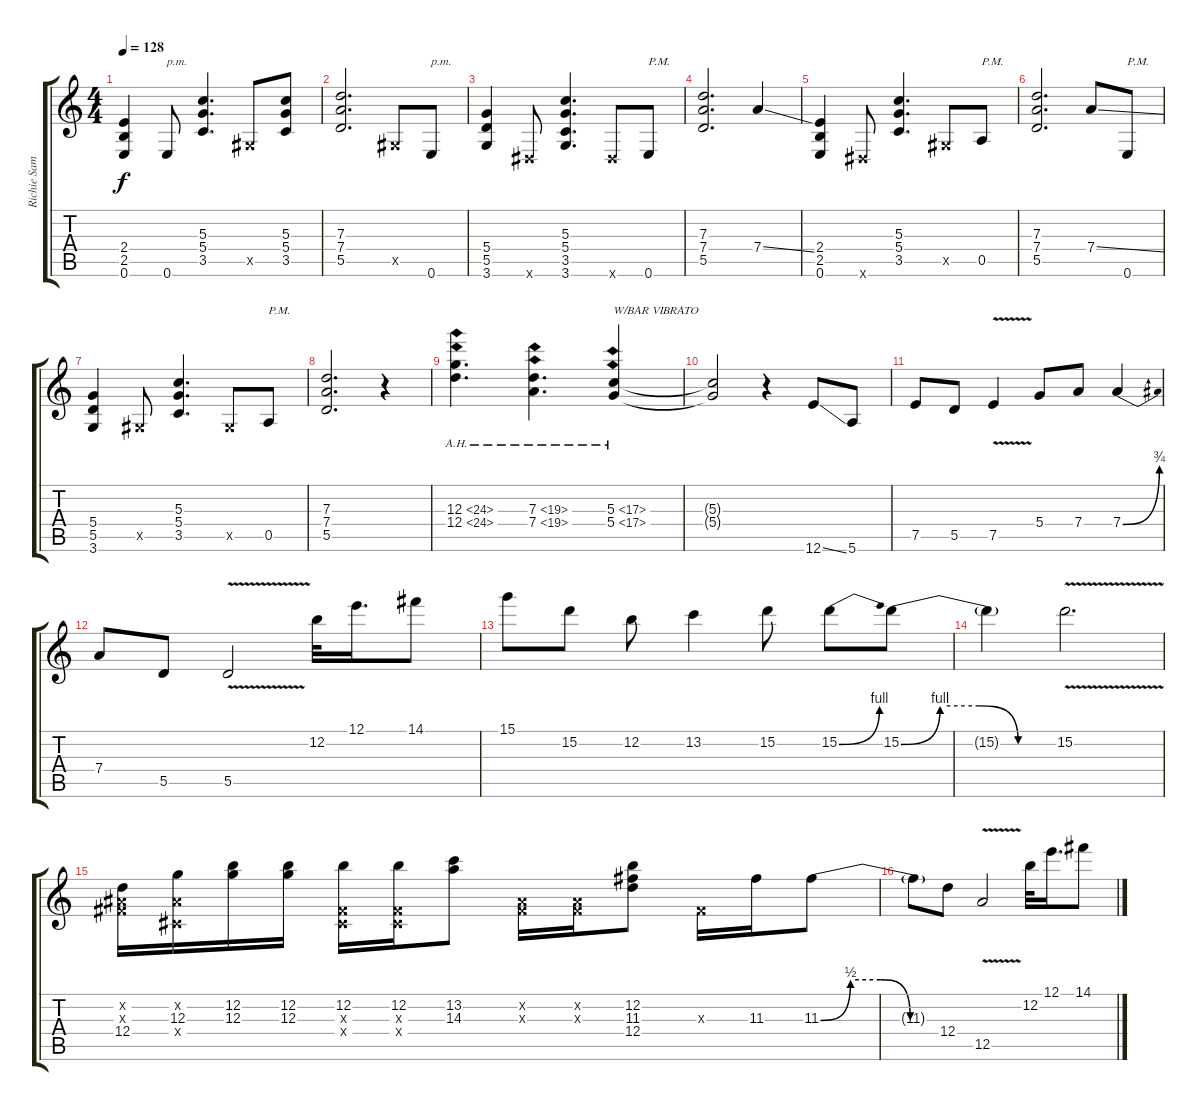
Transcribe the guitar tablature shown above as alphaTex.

\track ("Richie Sambora" "Richie Sam") {instrument distortionguitar}
\staff {score tabs}
\tuning (E4 B3 G3 D3 A2 E2) {hide}
\ts (4 4)
\tempo 128
\clef g2
\ks c
(2.4 2.5 0.6).4{dy f} 0.6.8{txt "p.m."} (5.3 5.4 3.5).4{d} -1.5{x}.8 (5.3 5.4 3.5).8 |
(7.3 7.4 5.5).2{d} -1.5{x}.8 0.6.8{txt "p.m."} |
(5.4 5.5 3.6).4 -1.6{x}.8 (5.3 5.4 3.5 3.6).4{d} -1.6{x}.8 0.6.8{txt "P.M."} |
(7.3 7.4 5.5).2{d} 7.4{ss}.4 |
(2.4 2.5 0.6).4 -1.6{x}.8 (5.3 5.4 3.5).4{d} -1.5{x}.8 0.5.8{txt "P.M."} |
(7.3 7.4 5.5).2{d} 7.4{ss}.8 0.6.8{txt "P.M."} |
(5.4 5.5 3.6).4 -1.5{x}.8 (5.3 5.4 3.5).4{d} -1.5{x}.8 0.5.8{txt "P.M."} |
(7.3 7.4 5.5).2{d} r.4 |
(12.3{ah 12} 12.4{ah 12}).4{d} (7.3{ah 12} 7.4{ah 12}).4{d} (5.3{ah 12} 5.4{ah 12}).4{txt "W/BAR VIBRATO"} |
(5.3{t} 5.4{t}).2 r.4 12.6{ss}.8 5.6.8 |
7.5.8{volume 16} 5.5.8 7.5{v}.4 5.4.8 7.4.8 7.4{be (bend 0 0 60 3)}.4 |
7.4.8 5.5.8 5.5{v}.2 12.2.32 12.1.16{d} 14.1.8 |
15.1.8 15.2.8 12.2.8 13.2.4 15.2.8 15.2{be (bend 0 0 60 4)}.8 15.2{be (custom 0 0 15 4 30 4 45 0 60 0)}.8 |
15.2{t}.4 15.2{v}.2{d} |
(-1.2{x} -1.3{x} 12.4).16 (-1.2{x} 12.3 -1.4{x}).16 (12.2 12.3).16 (12.2 12.3).16 (12.2 -1.3{x} -1.4{x}).16 (12.2 -1.3{x} -1.4{x}).16 (13.2 14.3).8 (-1.2{x} -1.3{x}).16 (-1.2{x} -1.3{x}).16 (12.2 11.3 12.4).8 -1.3{x}.16 11.3.16 11.3{be (custom 0 0 15 2 30 2 45 0 60 0)}.8 |
11.3{t}.8 12.4.8 12.5{v}.2 12.2.32 12.1.16{d} 14.1.8
